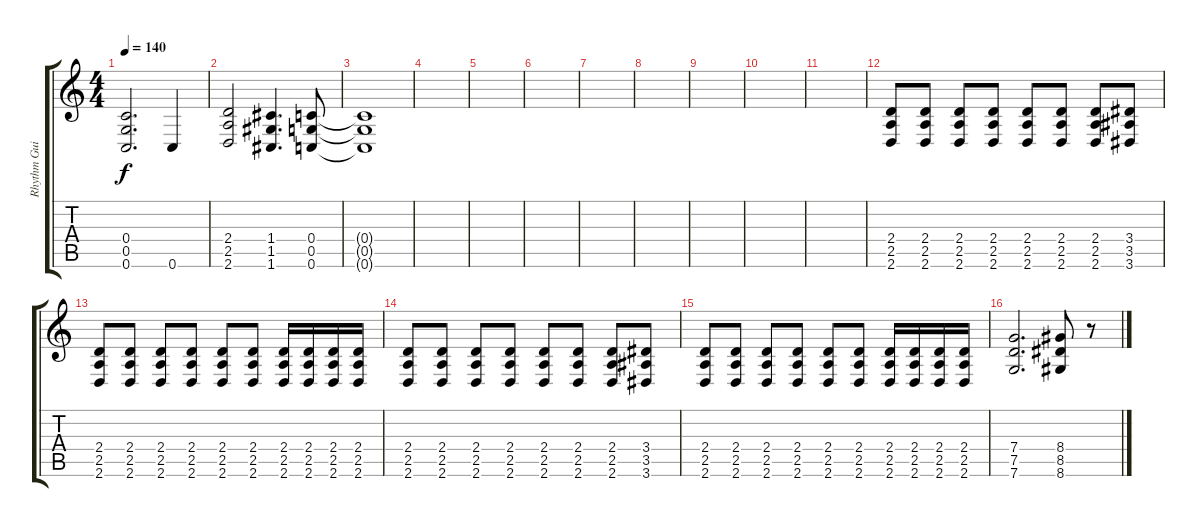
\track ("Rhythm Guitar" "Rhythm Gui") {instrument distortionguitar}
\staff {score tabs}
\tuning (D4 A3 F3 C3 G2 C2) {hide}
\ts (4 4)
\tempo 140
\clef g2
\ks c
(0.4{t} 0.5{t} 0.6{t}).2{d dy f} 0.6.4 |
(2.4 2.5 2.6).2 (1.4 1.5 1.6).4{d} (0.4 0.5 0.6).8 |
(0.4{t} 0.5{t} 0.6{t}).1 |
|
|
|
|
|
|
|
|
(2.4 2.5 2.6).8{balance 8} (2.4 2.5 2.6).8 (2.4 2.5 2.6).8 (2.4 2.5 2.6).8 (2.4 2.5 2.6).8 (2.4 2.5 2.6).8 (2.4 2.5 2.6).8 (3.4 3.5 3.6).8 |
(2.4 2.5 2.6).8 (2.4 2.5 2.6).8 (2.4 2.5 2.6).8 (2.4 2.5 2.6).8 (2.4 2.5 2.6).8 (2.4 2.5 2.6).8 (2.4 2.5 2.6).16 (2.4 2.5 2.6).16 (2.4 2.5 2.6).16 (2.4 2.5 2.6).16 |
(2.4 2.5 2.6).8 (2.4 2.5 2.6).8 (2.4 2.5 2.6).8 (2.4 2.5 2.6).8 (2.4 2.5 2.6).8 (2.4 2.5 2.6).8 (2.4 2.5 2.6).8 (3.4 3.5 3.6).8 |
(2.4 2.5 2.6).8 (2.4 2.5 2.6).8 (2.4 2.5 2.6).8 (2.4 2.5 2.6).8 (2.4 2.5 2.6).8 (2.4 2.5 2.6).8 (2.4 2.5 2.6).16 (2.4 2.5 2.6).16 (2.4 2.5 2.6).16 (2.4 2.5 2.6).16 |
(7.4 7.5 7.6).2{d balance 16} (8.4 8.5 8.6).8 r.8
